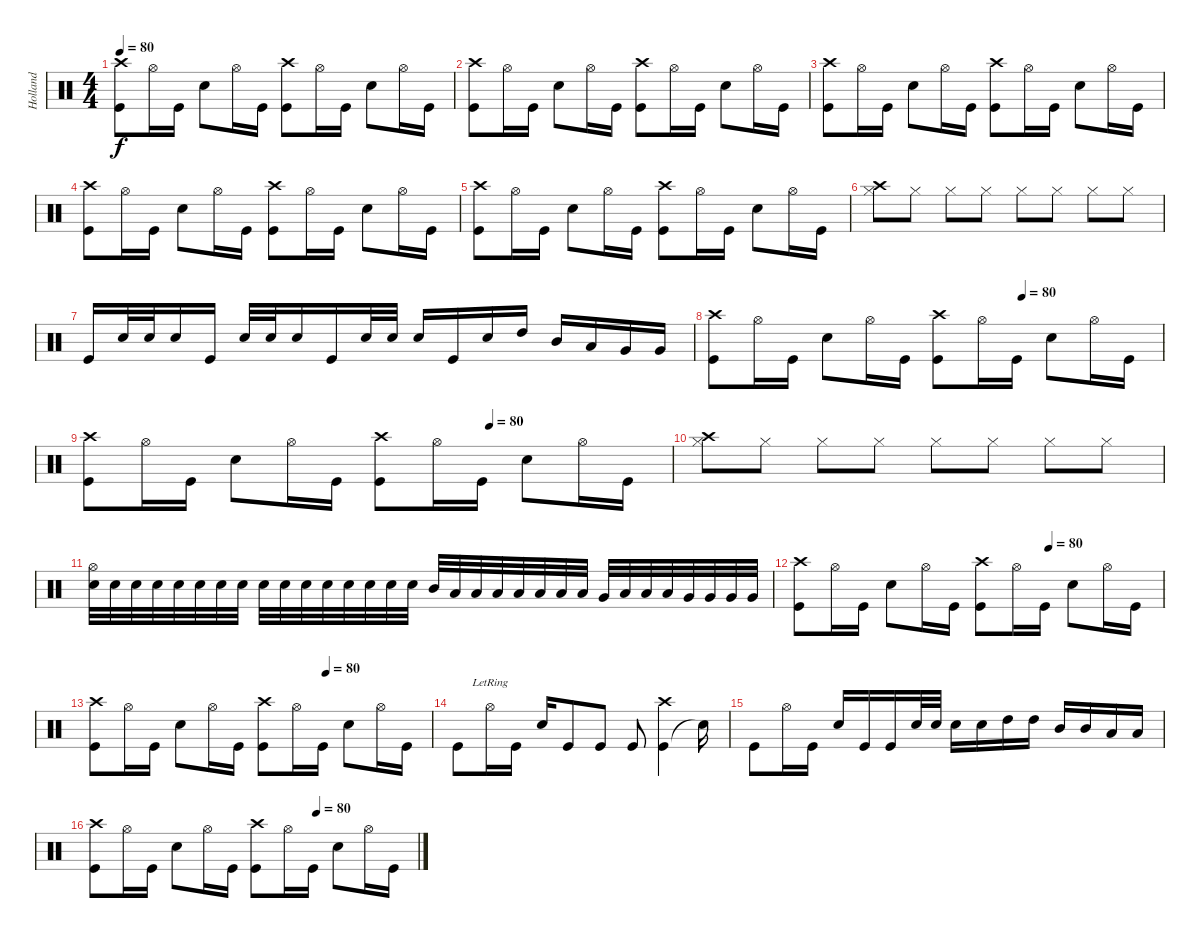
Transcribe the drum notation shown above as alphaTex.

\track ("Holland" "Holland") {instrument percussion}
\staff {score}
\articulation defaults
\ts (4 4)
\tempo 80
\clef neutral
\ks c
("Kick (hit)" "Crash high (hit)").8{dy f} "Hi-Hat (open)".16 "Kick (hit)".16 "Snare (hit) 2".8 "Hi-Hat (open)".16 "Kick (hit)".16 ("Kick (hit)" "Crash high (hit)").8 "Hi-Hat (open)".16 "Kick (hit)".16 "Snare (hit) 2".8 "Hi-Hat (open)".16 "Kick (hit)".16 |
("Kick (hit)" "Crash high (hit)").8 "Hi-Hat (open)".16 "Kick (hit)".16 "Snare (hit) 2".8 "Hi-Hat (open)".16 "Kick (hit)".16 ("Kick (hit)" "Crash high (hit)").8 "Hi-Hat (open)".16 "Kick (hit)".16 "Snare (hit) 2".8 "Hi-Hat (open)".16 "Kick (hit)".16 |
("Kick (hit)" "Crash high (hit)").8 "Hi-Hat (open)".16 "Kick (hit)".16 "Snare (hit) 2".8 "Hi-Hat (open)".16 "Kick (hit)".16 ("Kick (hit)" "Crash high (hit)").8 "Hi-Hat (open)".16 "Kick (hit)".16 "Snare (hit) 2".8 "Hi-Hat (open)".16 "Kick (hit)".16 |
("Kick (hit)" "Crash high (hit)").8 "Hi-Hat (open)".16 "Kick (hit)".16 "Snare (hit) 2".8 "Hi-Hat (open)".16 "Kick (hit)".16 ("Kick (hit)" "Crash high (hit)").8 "Hi-Hat (open)".16 "Kick (hit)".16 "Snare (hit) 2".8 "Hi-Hat (open)".16 "Kick (hit)".16 |
("Kick (hit)" "Crash high (hit)").8 "Hi-Hat (open)".16 "Kick (hit)".16 "Snare (hit) 2".8 "Hi-Hat (open)".16 "Kick (hit)".16 ("Kick (hit)" "Crash high (hit)").8 "Hi-Hat (open)".16 "Kick (hit)".16 "Snare (hit) 2".8 "Hi-Hat (open)".16 "Kick (hit)".16 |
("Hi-Hat (closed)" "Crash high (hit)").8 "Hi-Hat (closed)".8 "Hi-Hat (closed)".8 "Hi-Hat (closed)".8 "Hi-Hat (closed)".8 "Hi-Hat (closed)".8 "Hi-Hat (closed)".8 "Hi-Hat (closed)".8 |
"Kick (hit)".16 "Snare (hit) 2".32 "Snare (hit) 2".32 "Snare (hit) 2".16 "Kick (hit)".16 "Snare (hit) 2".32 "Snare (hit) 2".32 "Snare (hit) 2".16 "Kick (hit)".16 "Snare (hit) 2".32 "Snare (hit) 2".32 "Snare (hit) 2".16 "Kick (hit)".16 "Snare (hit) 2".16 "High Tom (hit)".16 "Mid Tom (hit)".16 "Low Tom (hit)".16 "Very Low Tom (hit)".16 "Very Low Tom (hit)".16 |
\tempo (80 0.6875)
("Kick (hit)" "Crash high (hit)").8 "Hi-Hat (open)".16 "Kick (hit)".16 "Snare (hit) 2".8 "Hi-Hat (open)".16 "Kick (hit)".16 ("Kick (hit)" "Crash high (hit)").8 "Hi-Hat (open)".16 "Kick (hit)".16 "Snare (hit) 2".8 "Hi-Hat (open)".16 "Kick (hit)".16 |
\tempo (80 0.6875)
("Kick (hit)" "Crash high (hit)").8 "Hi-Hat (open)".16 "Kick (hit)".16 "Snare (hit) 2".8 "Hi-Hat (open)".16 "Kick (hit)".16 ("Kick (hit)" "Crash high (hit)").8 "Hi-Hat (open)".16 "Kick (hit)".16 "Snare (hit) 2".8 "Hi-Hat (open)".16 "Kick (hit)".16 |
("Hi-Hat (closed)" "Crash high (hit)").8 "Hi-Hat (closed)".8 "Hi-Hat (closed)".8 "Hi-Hat (closed)".8 "Hi-Hat (closed)".8 "Hi-Hat (closed)".8 "Hi-Hat (closed)".8 "Hi-Hat (closed)".8 |
("Snare (hit) 2" "Hi-Hat (open)").32 "Snare (hit) 2".32 "Snare (hit) 2".32 "Snare (hit) 2".32 "Snare (hit) 2".32 "Snare (hit) 2".32 "Snare (hit) 2".32 "Snare (hit) 2".32 "Snare (hit) 2".32 "Snare (hit) 2".32 "Snare (hit) 2".32 "Snare (hit) 2".32 "Snare (hit) 2".32 "Snare (hit) 2".32 "Snare (hit) 2".32 "Snare (hit) 2".32 "Mid Tom (hit)".32 "Low Tom (hit)".32 "Low Tom (hit)".32 "Low Tom (hit)".32 "Low Tom (hit)".32 "Low Tom (hit)".32 "Low Tom (hit)".32 "Low Tom (hit)".32 "Very Low Tom (hit)".32 "Low Tom (hit)".32 "Low Tom (hit)".32 "Low Tom (hit)".32 "Very Low Tom (hit)".32 "Very Low Tom (hit)".32 "Very Low Tom (hit)".32 "Very Low Tom (hit)".32 |
\tempo (80 0.6875)
("Kick (hit)" "Crash high (hit)").8 "Hi-Hat (open)".16 "Kick (hit)".16 "Snare (hit) 2".8 "Hi-Hat (open)".16 "Kick (hit)".16 ("Kick (hit)" "Crash high (hit)").8 "Hi-Hat (open)".16 "Kick (hit)".16 "Snare (hit) 2".8 "Hi-Hat (open)".16 "Kick (hit)".16 |
\tempo (80 0.6875)
("Kick (hit)" "Crash high (hit)").8 "Hi-Hat (open)".16 "Kick (hit)".16 "Snare (hit) 2".8 "Hi-Hat (open)".16 "Kick (hit)".16 ("Kick (hit)" "Crash high (hit)").8 "Hi-Hat (open)".16 "Kick (hit)".16 "Snare (hit) 2".8 "Hi-Hat (open)".16 "Kick (hit)".16 |
"Kick (hit)".8 "Hi-Hat (open)"{lr}.16 "Kick (hit)".16 "Snare (hit) 2".16 "Kick (hit)".8 "Kick (hit)".8 "Kick (hit)".8 ("Kick (hit)" "Crash high (hit)").4 "Snare (hit)"{t}.16 |
"Kick (hit)".8 "Hi-Hat (open)".16 "Kick (hit)".16 "Snare (hit) 2".16 "Kick (hit)".16 "Kick (hit)".16 "Snare (hit) 2".32 "Snare (hit) 2".32 "Snare (hit) 2".16 "Snare (hit) 2".16 "High Tom (hit)".16 "High Tom (hit)".16 "Mid Tom (hit)".16 "Mid Tom (hit)".16 "Low Tom (hit)".16 "Low Tom (hit)".16 |
\tempo (80 0.6875)
("Kick (hit)" "Crash high (hit)").8 "Hi-Hat (open)".16 "Kick (hit)".16 "Snare (hit) 2".8 "Hi-Hat (open)".16 "Kick (hit)".16 ("Kick (hit)" "Crash high (hit)").8 "Hi-Hat (open)".16 "Kick (hit)".16 "Snare (hit) 2".8 "Hi-Hat (open)".16 "Kick (hit)".16
